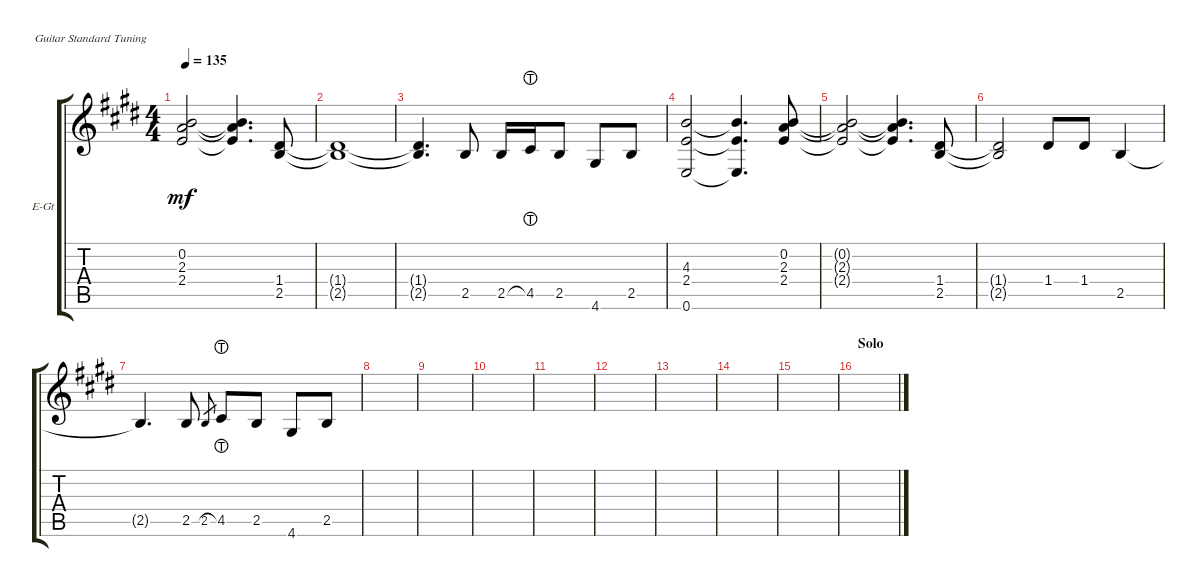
\defaultSystemsLayout 4
\bracketExtendMode groupsimilarinstruments
\firstSystemTrackNameOrientation horizontal
\otherSystemsTrackNameOrientation horizontal
\track ("VITO BRATTA" "E-Gt") {solo instrument distortionguitar}
\staff {score tabs}
\tuning (E4 B3 G3 D3 A2 E2)
\ts (4 4)
\tempo 135
\clef g2
\scale
0.333333
\ks e
(0.2{t} 2.3{t} 2.4{t}).2{dy mf} (0.2{t} 2.3{t} 2.4{t}).4{d} (2.5 1.4).8 |
\scale
0.333333 (2.5{t} 1.4{t}).1 |
\scale
0.333333 (2.5{t} 1.4{t}).4{d} 2.5.8 2.5.16 4.5{lht}.16 2.5.8 4.6.8 2.5.8 |
\scale
0.333333 (0.6 2.4 4.3).2 (0.6{t} 2.4{t} 4.3{t}).4{d} (0.2 2.3 2.4).8 |
\scale
0.333333 (0.2{t} 2.3{t} 2.4{t}).2 (0.2{t} 2.3{t} 2.4{t}).4{d} (2.5 1.4).8 |
\scale
0.333333 (2.5{t} 1.4{t}).2 1.4.8 1.4.8 2.5.4 |
\scale
0.333333 2.5{t}.4{d} 2.5.8 2.5.8{gr} 4.5{lht}.8 2.5.8 4.6.8 2.5.8 |
\scale
0.333333 |
\scale
0.333333 |
\scale
0.333333 |
\scale
0.333333 |
\scale
0.333333 |
\scale
0.333333 |
\scale
0.333333 |
\scale
0.333333 |
\section ("" "Solo")
\scale
0.333333
